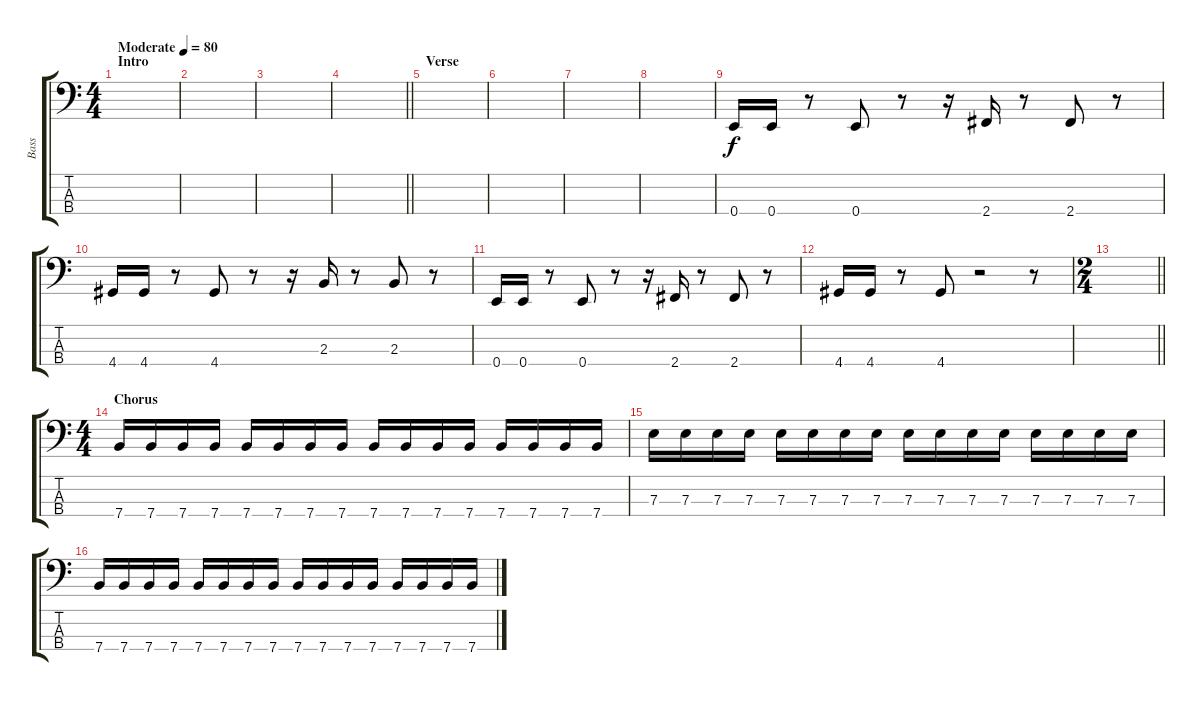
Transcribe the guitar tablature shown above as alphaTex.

\track ("Bass" "Bass") {instrument electricbassfinger}
\staff {score tabs}
\tuning (G2 D2 A1 E1) {hide}
\ts (4 4)
\section ("" "Intro")
\tempo (80 "Moderate")
\clef f4
\ks c
|
|
|
\barLineRight lightlight
|
\section ("" "Verse")
|
|
|
|
0.4.16 0.4.16 r.8 0.4.8 r.8 r.16 2.4.16 r.8 2.4.8 r.8 |
4.4.16 4.4.16 r.8 4.4.8 r.8 r.16 2.3.16 r.8 2.3.8 r.8 |
0.4.16 0.4.16 r.8 0.4.8 r.8 r.16 2.4.16 r.8 2.4.8 r.8 |
4.4.16 4.4.16 r.8 4.4.8 r.2 r.8 |
\ts (2 4)
\barLineRight lightlight
|
\ts (4 4)
\section ("" "Chorus")
7.4.16 7.4.16 7.4.16 7.4.16 7.4.16 7.4.16 7.4.16 7.4.16 7.4.16 7.4.16 7.4.16 7.4.16 7.4.16 7.4.16 7.4.16 7.4.16 |
7.3.16 7.3.16 7.3.16 7.3.16 7.3.16 7.3.16 7.3.16 7.3.16 7.3.16 7.3.16 7.3.16 7.3.16 7.3.16 7.3.16 7.3.16 7.3.16 |
7.4.16 7.4.16 7.4.16 7.4.16 7.4.16 7.4.16 7.4.16 7.4.16 7.4.16 7.4.16 7.4.16 7.4.16 7.4.16 7.4.16 7.4.16 7.4.16
